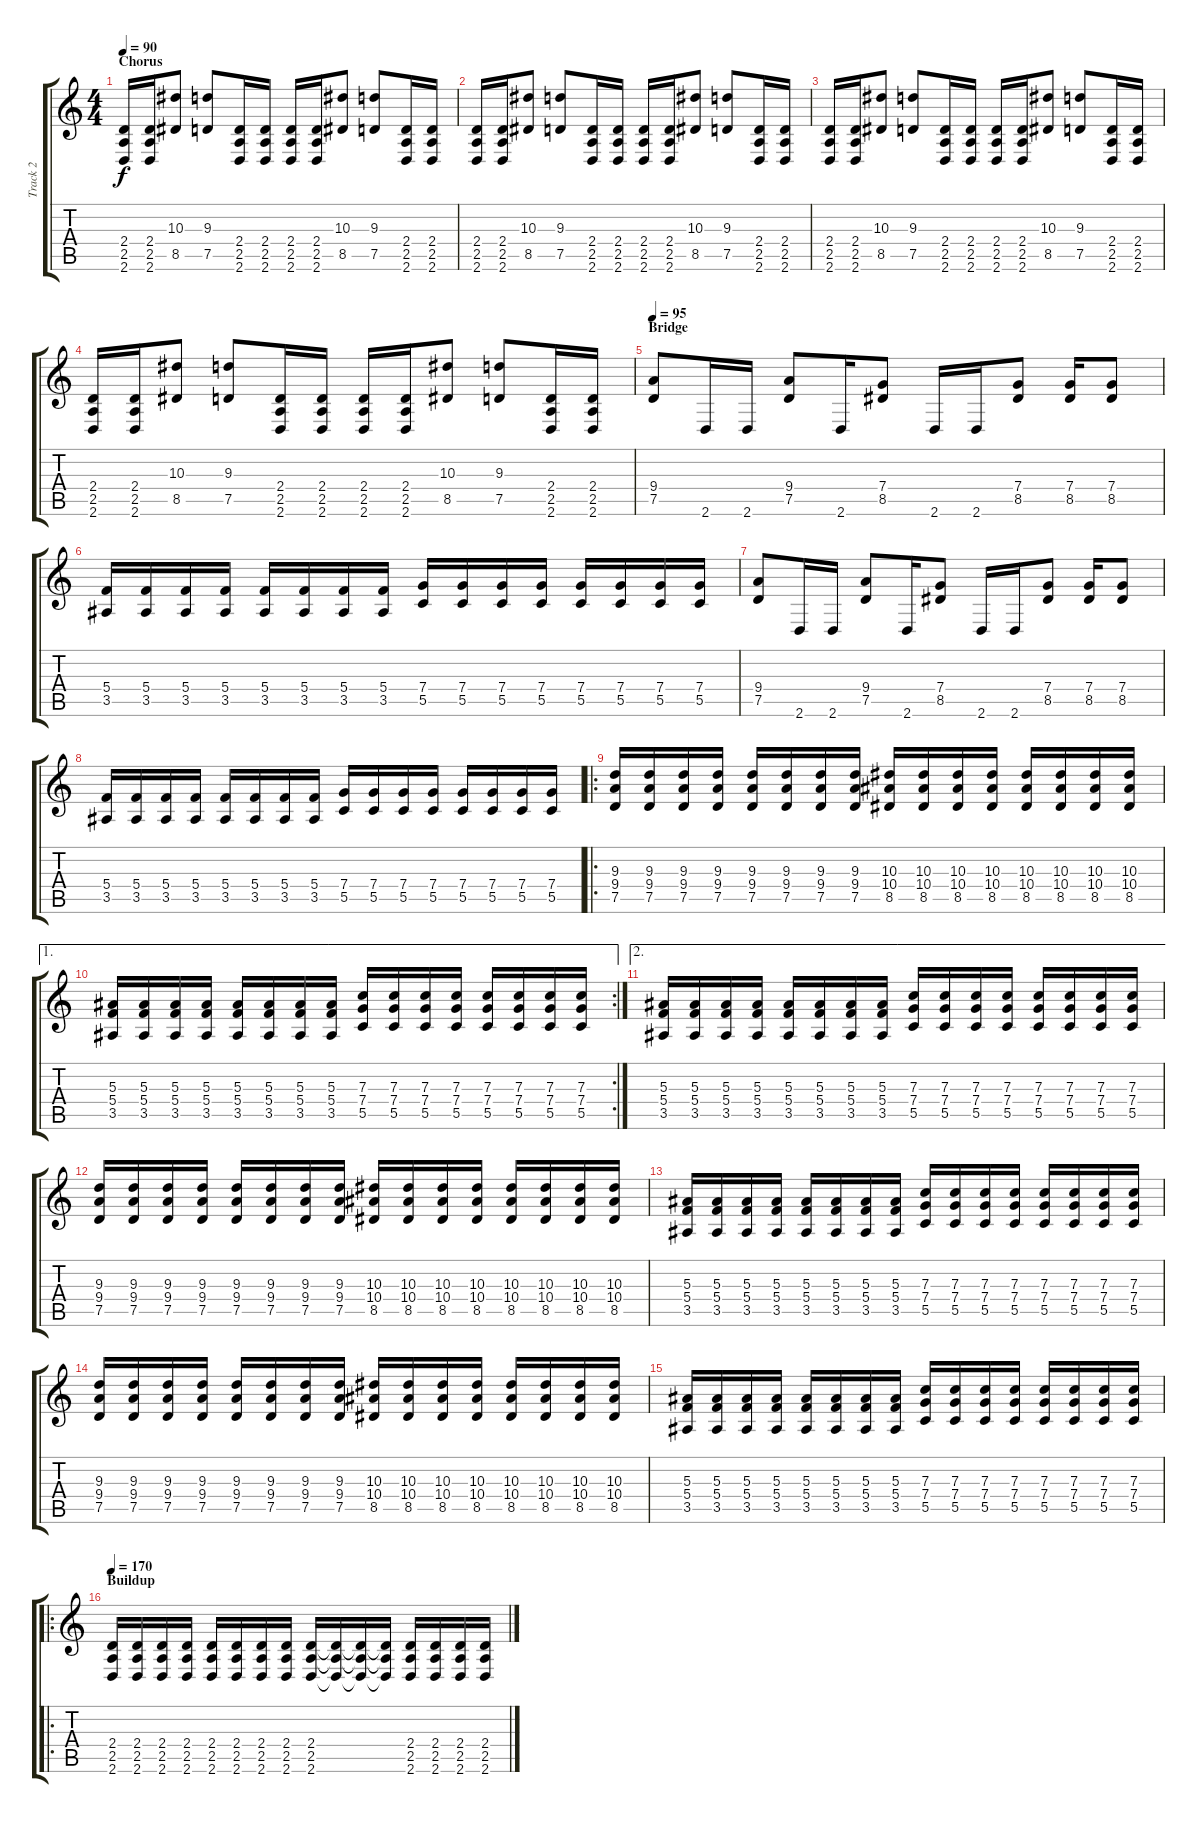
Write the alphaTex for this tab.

\track ("Track 2" "Track 2") {instrument distortionguitar}
\staff {score tabs}
\tuning (D4 A3 F3 C3 G2 C2) {hide}
\ts (4 4)
\section ("" "Chorus")
\tempo 90
\clef g2
\ks c
(2.4 2.5 2.6).16{dy f} (2.4 2.5 2.6).16 (10.3 8.5).8 (9.3 7.5).8 (2.4 2.5 2.6).16 (2.4 2.5 2.6).16 (2.4 2.5 2.6).16 (2.4 2.5 2.6).16 (10.3 8.5).8 (9.3 7.5).8 (2.4 2.5 2.6).16 (2.4 2.5 2.6).16 |
(2.4 2.5 2.6).16 (2.4 2.5 2.6).16 (10.3 8.5).8 (9.3 7.5).8 (2.4 2.5 2.6).16 (2.4 2.5 2.6).16 (2.4 2.5 2.6).16 (2.4 2.5 2.6).16 (10.3 8.5).8 (9.3 7.5).8 (2.4 2.5 2.6).16 (2.4 2.5 2.6).16 |
(2.4 2.5 2.6).16 (2.4 2.5 2.6).16 (10.3 8.5).8 (9.3 7.5).8 (2.4 2.5 2.6).16 (2.4 2.5 2.6).16 (2.4 2.5 2.6).16 (2.4 2.5 2.6).16 (10.3 8.5).8 (9.3 7.5).8 (2.4 2.5 2.6).16 (2.4 2.5 2.6).16 |
(2.4 2.5 2.6).16 (2.4 2.5 2.6).16 (10.3 8.5).8 (9.3 7.5).8 (2.4 2.5 2.6).16 (2.4 2.5 2.6).16 (2.4 2.5 2.6).16 (2.4 2.5 2.6).16 (10.3 8.5).8 (9.3 7.5).8 (2.4 2.5 2.6).16 (2.4 2.5 2.6).16 |
\section ("" "Bridge")
\tempo 95
(9.4 7.5).8 2.6.16 2.6.16 (9.4 7.5).8 2.6.16 (7.4 8.5).8 2.6.16 2.6.16 (7.4 8.5).8 (7.4 8.5).16 (7.4 8.5).8 |
(5.4 3.5).16 (5.4 3.5).16 (5.4 3.5).16 (5.4 3.5).16 (5.4 3.5).16 (5.4 3.5).16 (5.4 3.5).16 (5.4 3.5).16 (7.4 5.5).16 (7.4 5.5).16 (7.4 5.5).16 (7.4 5.5).16 (7.4 5.5).16 (7.4 5.5).16 (7.4 5.5).16 (7.4 5.5).16 |
(9.4 7.5).8 2.6.16 2.6.16 (9.4 7.5).8 2.6.16 (7.4 8.5).8 2.6.16 2.6.16 (7.4 8.5).8 (7.4 8.5).16 (7.4 8.5).8 |
(5.4 3.5).16 (5.4 3.5).16 (5.4 3.5).16 (5.4 3.5).16 (5.4 3.5).16 (5.4 3.5).16 (5.4 3.5).16 (5.4 3.5).16 (7.4 5.5).16 (7.4 5.5).16 (7.4 5.5).16 (7.4 5.5).16 (7.4 5.5).16 (7.4 5.5).16 (7.4 5.5).16 (7.4 5.5).16 |
\ro
(9.3 9.4 7.5).16 (9.3 9.4 7.5).16 (9.3 9.4 7.5).16 (9.3 9.4 7.5).16 (9.3 9.4 7.5).16 (9.3 9.4 7.5).16 (9.3 9.4 7.5).16 (9.3 9.4 7.5).16 (10.3 10.4 8.5).16 (10.3 10.4 8.5).16 (10.3 10.4 8.5).16 (10.3 10.4 8.5).16 (10.3 10.4 8.5).16 (10.3 10.4 8.5).16 (10.3 10.4 8.5).16 (10.3 10.4 8.5).16 |
\ae 1
\rc 2
(5.3 5.4 3.5).16 (5.3 5.4 3.5).16 (5.3 5.4 3.5).16 (5.3 5.4 3.5).16 (5.3 5.4 3.5).16 (5.3 5.4 3.5).16 (5.3 5.4 3.5).16 (5.3 5.4 3.5).16 (7.3 7.4 5.5).16 (7.3 7.4 5.5).16 (7.3 7.4 5.5).16 (7.3 7.4 5.5).16 (7.3 7.4 5.5).16 (7.3 7.4 5.5).16 (7.3 7.4 5.5).16 (7.3 7.4 5.5).16 |
\ae 2
(5.3 5.4 3.5).16 (5.3 5.4 3.5).16 (5.3 5.4 3.5).16 (5.3 5.4 3.5).16 (5.3 5.4 3.5).16 (5.3 5.4 3.5).16 (5.3 5.4 3.5).16 (5.3 5.4 3.5).16 (7.3 7.4 5.5).16 (7.3 7.4 5.5).16 (7.3 7.4 5.5).16 (7.3 7.4 5.5).16 (7.3 7.4 5.5).16 (7.3 7.4 5.5).16 (7.3 7.4 5.5).16 (7.3 7.4 5.5).16 |
(9.3 9.4 7.5).16 (9.3 9.4 7.5).16 (9.3 9.4 7.5).16 (9.3 9.4 7.5).16 (9.3 9.4 7.5).16 (9.3 9.4 7.5).16 (9.3 9.4 7.5).16 (9.3 9.4 7.5).16 (10.3 10.4 8.5).16 (10.3 10.4 8.5).16 (10.3 10.4 8.5).16 (10.3 10.4 8.5).16 (10.3 10.4 8.5).16 (10.3 10.4 8.5).16 (10.3 10.4 8.5).16 (10.3 10.4 8.5).16 |
(5.3 5.4 3.5).16 (5.3 5.4 3.5).16 (5.3 5.4 3.5).16 (5.3 5.4 3.5).16 (5.3 5.4 3.5).16 (5.3 5.4 3.5).16 (5.3 5.4 3.5).16 (5.3 5.4 3.5).16 (7.3 7.4 5.5).16 (7.3 7.4 5.5).16 (7.3 7.4 5.5).16 (7.3 7.4 5.5).16 (7.3 7.4 5.5).16 (7.3 7.4 5.5).16 (7.3 7.4 5.5).16 (7.3 7.4 5.5).16 |
(9.3 9.4 7.5).16 (9.3 9.4 7.5).16 (9.3 9.4 7.5).16 (9.3 9.4 7.5).16 (9.3 9.4 7.5).16 (9.3 9.4 7.5).16 (9.3 9.4 7.5).16 (9.3 9.4 7.5).16 (10.3 10.4 8.5).16 (10.3 10.4 8.5).16 (10.3 10.4 8.5).16 (10.3 10.4 8.5).16 (10.3 10.4 8.5).16 (10.3 10.4 8.5).16 (10.3 10.4 8.5).16 (10.3 10.4 8.5).16 |
(5.3 5.4 3.5).16 (5.3 5.4 3.5).16 (5.3 5.4 3.5).16 (5.3 5.4 3.5).16 (5.3 5.4 3.5).16 (5.3 5.4 3.5).16 (5.3 5.4 3.5).16 (5.3 5.4 3.5).16 (7.3 7.4 5.5).16 (7.3 7.4 5.5).16 (7.3 7.4 5.5).16 (7.3 7.4 5.5).16 (7.3 7.4 5.5).16 (7.3 7.4 5.5).16 (7.3 7.4 5.5).16 (7.3 7.4 5.5).16 |
\ro
\section ("" "Buildup")
\tempo 170
(2.4 2.5 2.6).16 (2.4 2.5 2.6).16 (2.4 2.5 2.6).16 (2.4 2.5 2.6).16 (2.4 2.5 2.6).16 (2.4 2.5 2.6).16 (2.4 2.5 2.6).16 (2.4 2.5 2.6).16 (2.4 2.5 2.6).16 (2.4{t} 2.5{t} 2.6{t}).16 (2.4{t} 2.5{t} 2.6{t}).16 (2.4{t} 2.5{t} 2.6{t}).16 (2.4 2.5 2.6).16 (2.4 2.5 2.6).16 (2.4 2.5 2.6).16 (2.4 2.5 2.6).16
